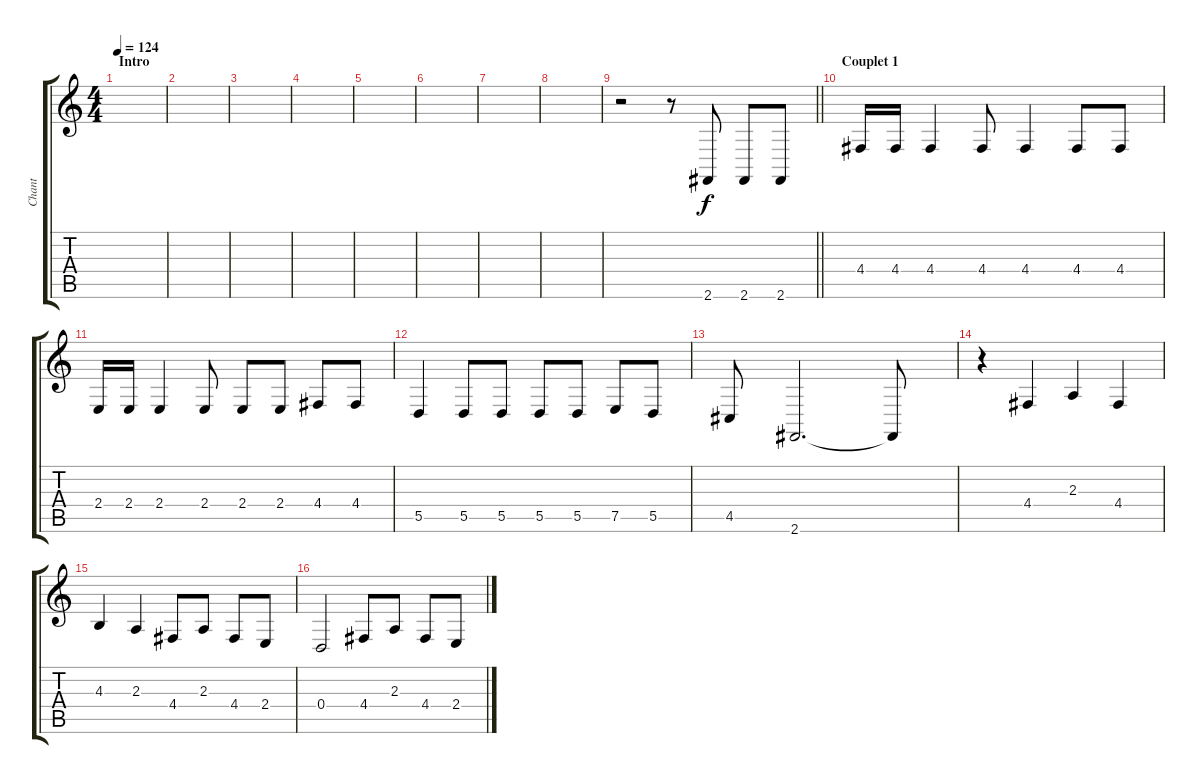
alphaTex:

\track ("Chant" "Chant") {instrument clarinet}
\staff {score tabs}
\tuning (E4 B3 G3 D3 A2 E2) {hide}
\ts (4 4)
\section ("" "Intro")
\tempo 124
\clef g2
\ks c
|
|
|
|
|
|
|
|
\barLineRight lightlight
r.2 r.8 2.6.8 2.6.8 2.6.8 |
\section ("" "Couplet 1")
4.4.16 4.4.16 4.4.4 4.4.8 4.4.4 4.4.8 4.4.8 |
2.4.16 2.4.16 2.4.4 2.4.8 2.4.8 2.4.8 4.4.8 4.4.8 |
5.5.4 5.5.8 5.5.8 5.5.8 5.5.8 7.5.8 5.5.8 |
4.5.8 2.6.2{d} 2.6{t}.8 |
r.4 4.4.4 2.3.4 4.4.4 |
4.3.4 2.3.4 4.4.8 2.3.8 4.4.8 2.4.8 |
0.4.2 4.4.8 2.3.8 4.4.8 2.4.8
